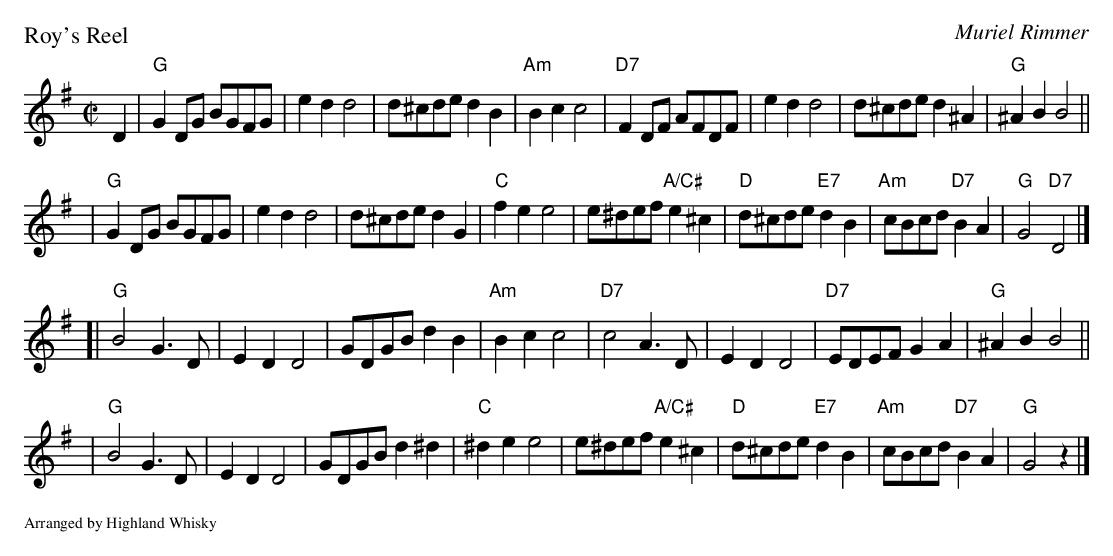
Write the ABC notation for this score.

X:1
P: Roy's Reel
C: Muriel Rimmer
M: C|
L: 1/8
K: G
D2 \
| "G"G2DG BGFG | e2d2 d4 | d^cde d2B2 | "Am"B2c2 c4 \
| "D7"F2DF AFDF | e2d2 d4 | d^cde d2^A2 | "G"^A2B2 B4 ||
| "G"G2DG BGFG | e2d2 d4 | d^cde d2G2 | "C"f2e2 e4 \
| e^def "A/C#"e2^c2 | "D"d^cde "E7"d2B2 | "Am"cBcd "D7"B2A2 | "G"G4 "D7"D4 |]
[| "G"B4 G3D | E2D2 D4 | GDGB d2B2 | "Am"B2c2 c4 \
| "D7"c4 A3D | E2D2 D4 | "D7"EDEF G2A2 | "G"^A2B2 B4 ||
|  "G"B4 G3D | E2D2 D4 | GDGB d2^d2 | "C"^d2e2 e4 \
| e^def "A/C#"e2^c2 | "D"d^cde "E7"d2B2 | "Am"cBcd "D7"B2A2 | "G"G4 z2 |]
